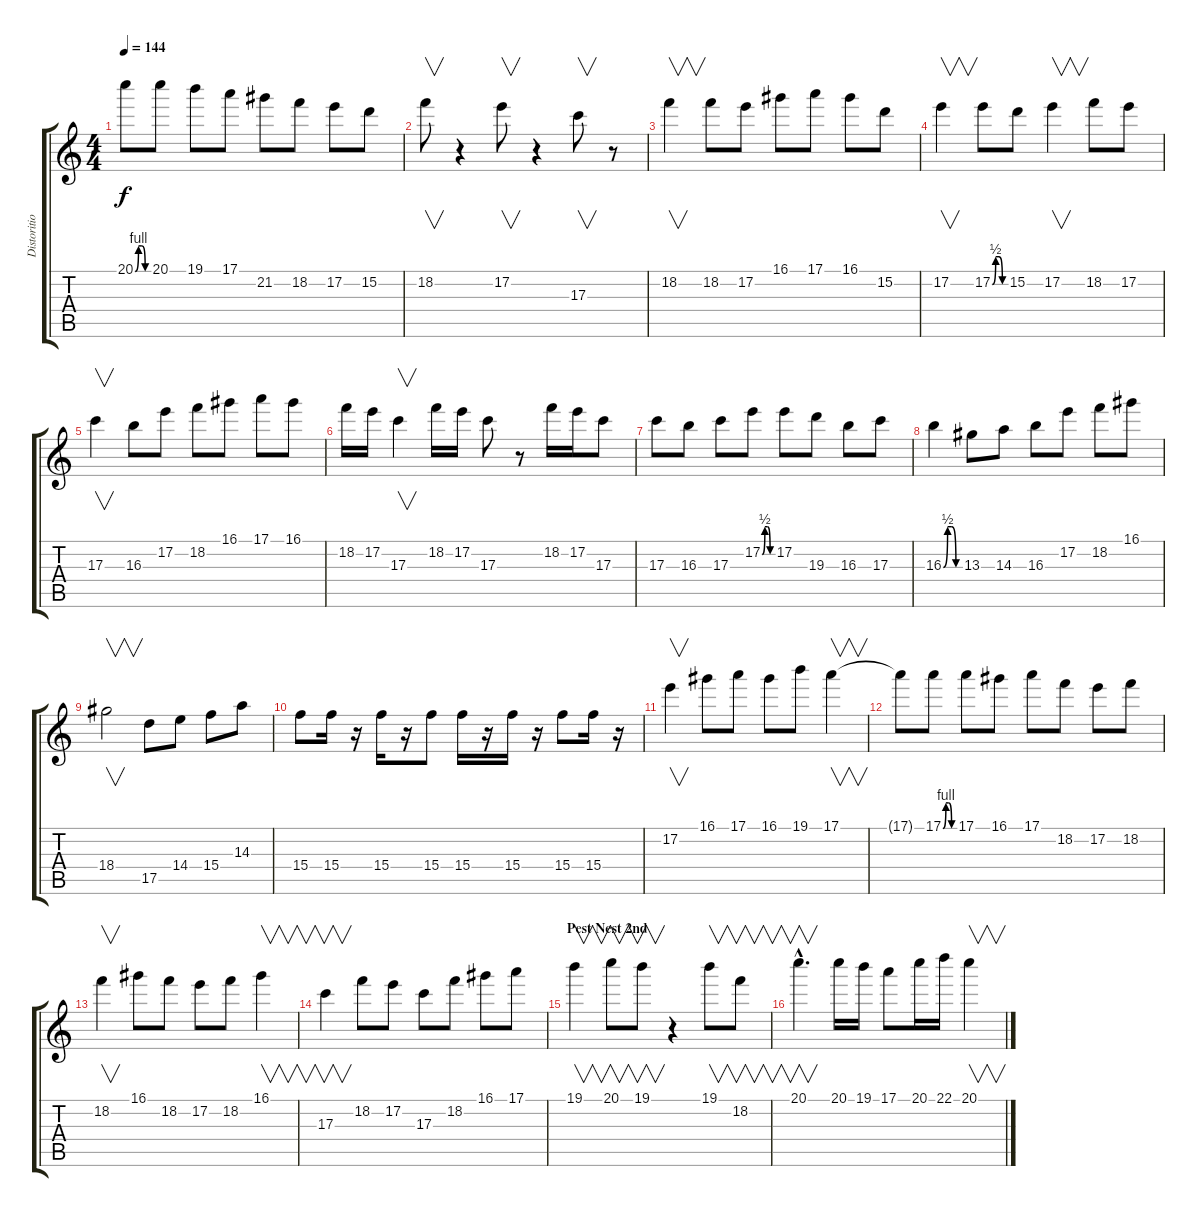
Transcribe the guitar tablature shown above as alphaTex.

\track ("Distorition Guitar" "Distoritio") {instrument distortionguitar}
\staff {score tabs}
\tuning (E4 B3 G3 D3 A2 E2) {hide}
\ts (4 4)
\tempo 144
\clef g2
\ks c
20.1{be (custom 0 0 15 4 30 4 45 0 60 0)}.8{dy f} 20.1.8 19.1.8 17.1.8 21.2.8 18.2.8 17.2.8 15.2.8 |
18.2.8{v} r.4 17.2.8{v} r.4 17.3.8{v} r.8 |
18.2.4{v} 18.2.8 17.2.8 16.1.8 17.1.8 16.1.8 15.2.8 |
17.2.4{v} 17.2{be (custom 0 0 15 2 30 2 45 0 60 0)}.8 15.2.8 17.2.4{v} 18.2.8 17.2.8 |
17.3.4{v} 16.3.8 17.2.8 18.2.8 16.1.8 17.1.8 16.1.8 |
18.2.16 17.2.16 17.3.4{v} 18.2.16 17.2.16 17.3.8 r.8 18.2.16 17.2.16 17.3.8 |
17.3.8 16.3.8 17.3.8 17.2{be (custom 0 0 15 2 30 2 45 0 60 0)}.8 17.2.8 19.3.8 16.3.8 17.3.8 |
16.3{be (custom 0 0 15 2 30 2 45 0 60 0)}.4 13.3.8 14.3.8 16.3.8 17.2.8 18.2.8 16.1.8 |
18.4.2{v} 17.5.8 14.4.8 15.4.8 14.3.8 |
15.4.8 15.4.16 r.16 15.4.16 r.16 15.4.8 15.4.16 r.16 15.4.16 r.16 15.4.8 15.4.16 r.16 |
17.2.4{v} 16.1.8 17.1.8 16.1.8 19.1.8 17.1.4{v} |
17.1{t}.8 17.1{be (custom 0 0 15 4 30 4 45 0 60 0)}.8 17.1.8 16.1.8 17.1.8 18.2.8 17.2.8 18.2.8 |
18.2.4{v} 16.1.8 18.2.8 17.2.8 18.2.8 16.1.4{v} |
17.3.4{v} 18.2.8 17.2.8 17.3.8 18.2.8 16.1.8 17.1.8 |
\section ("" "Pest Nest 2nd")
19.1.4{v} 20.1.8{v} 19.1.8{v} r.4 19.1.8{v} 18.2.8{v} |
20.1{hac}.4{v d} 20.1.16 19.1.16 17.1.8 20.1.16 22.1.16 20.1.4{v}
